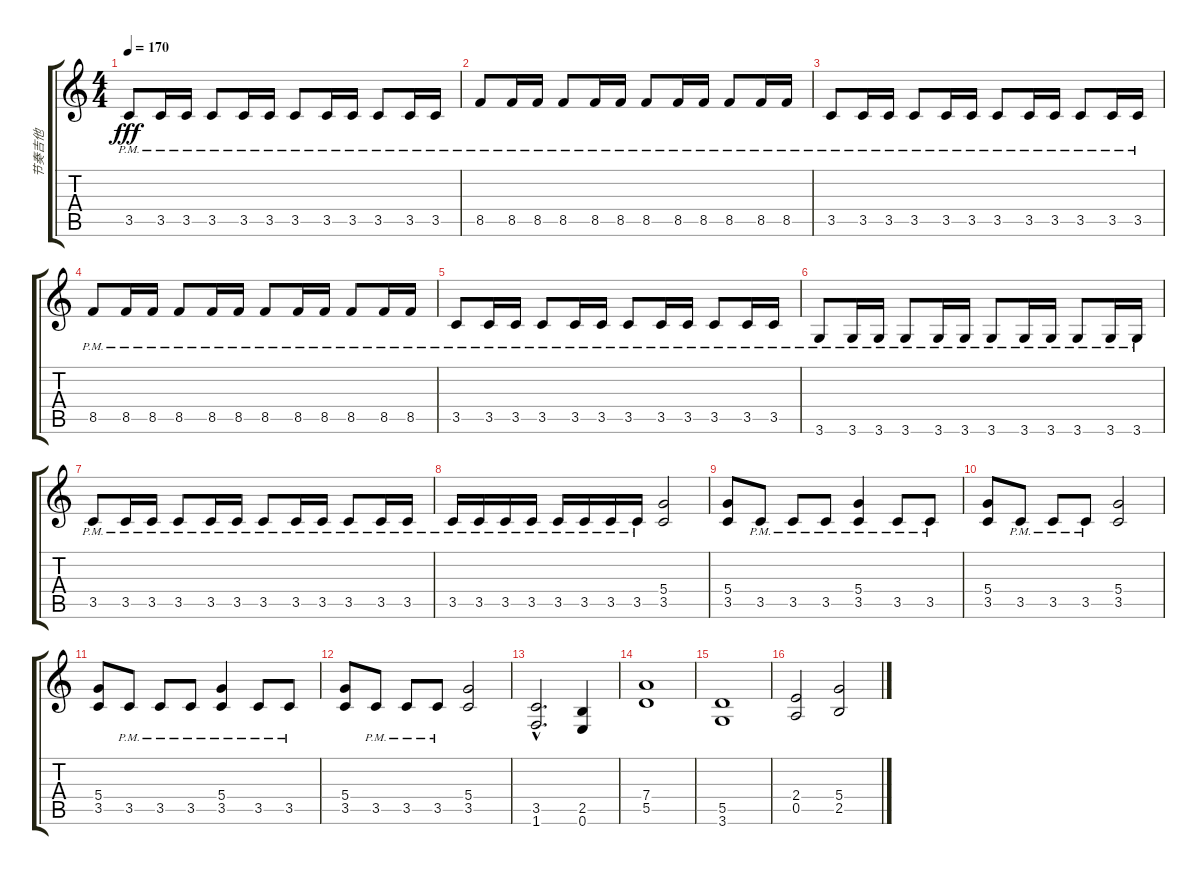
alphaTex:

\track ("节奏吉他" "节奏吉他") {instrument distortionguitar}
\staff {score tabs}
\tuning (E4 B3 G3 D3 A2 E2) {hide}
\ts (4 4)
\tempo 170
\clef g2
\ks c
3.5{pm}.8{dy fff} 3.5{pm}.16 3.5{pm}.16 3.5{pm}.8 3.5{pm}.16 3.5{pm}.16 3.5{pm}.8 3.5{pm}.16 3.5{pm}.16 3.5{pm}.8 3.5{pm}.16 3.5{pm}.16 |
8.5{pm}.8 8.5{pm}.16 8.5{pm}.16 8.5{pm}.8 8.5{pm}.16 8.5{pm}.16 8.5{pm}.8 8.5{pm}.16 8.5{pm}.16 8.5{pm}.8 8.5{pm}.16 8.5{pm}.16 |
3.5{pm}.8 3.5{pm}.16 3.5{pm}.16 3.5{pm}.8 3.5{pm}.16 3.5{pm}.16 3.5{pm}.8 3.5{pm}.16 3.5{pm}.16 3.5{pm}.8 3.5{pm}.16 3.5{pm}.16 |
8.5{pm}.8 8.5{pm}.16 8.5{pm}.16 8.5{pm}.8 8.5{pm}.16 8.5{pm}.16 8.5{pm}.8 8.5{pm}.16 8.5{pm}.16 8.5{pm}.8 8.5{pm}.16 8.5{pm}.16 |
3.5{pm}.8 3.5{pm}.16 3.5{pm}.16 3.5{pm}.8 3.5{pm}.16 3.5{pm}.16 3.5{pm}.8 3.5{pm}.16 3.5{pm}.16 3.5{pm}.8 3.5{pm}.16 3.5{pm}.16 |
3.6{pm}.8 3.6{pm}.16 3.6{pm}.16 3.6{pm}.8 3.6{pm}.16 3.6{pm}.16 3.6{pm}.8 3.6{pm}.16 3.6{pm}.16 3.6{pm}.8 3.6{pm}.16 3.6{pm}.16 |
3.5{pm}.8 3.5{pm}.16 3.5{pm}.16 3.5{pm}.8 3.5{pm}.16 3.5{pm}.16 3.5{pm}.8 3.5{pm}.16 3.5{pm}.16 3.5{pm}.8 3.5{pm}.16 3.5{pm}.16 |
3.5{pm}.16 3.5{pm}.16 3.5{pm}.16 3.5{pm}.16 3.5{pm}.16 3.5{pm}.16 3.5{pm}.16 3.5{pm}.16 (5.4 3.5).2 |
(5.4 3.5).8 3.5{pm}.8 3.5{pm}.8 3.5{pm}.8 (5.4{pm} 3.5{pm}).4 3.5{pm}.8 3.5{pm}.8 |
(5.4 3.5).8 3.5{pm}.8 3.5{pm}.8 3.5{pm}.8 (5.4 3.5).2 |
(5.4 3.5).8 3.5{pm}.8 3.5{pm}.8 3.5{pm}.8 (5.4{pm} 3.5{pm}).4 3.5{pm}.8 3.5{pm}.8 |
(5.4 3.5).8 3.5{pm}.8 3.5{pm}.8 3.5{pm}.8 (5.4 3.5).2 |
(3.5{hac} 1.6{hac}).2{d} (2.5 0.6).4 |
(7.4 5.5).1 |
(5.5 3.6).1 |
(2.4 0.5).2 (5.4 2.5).2
